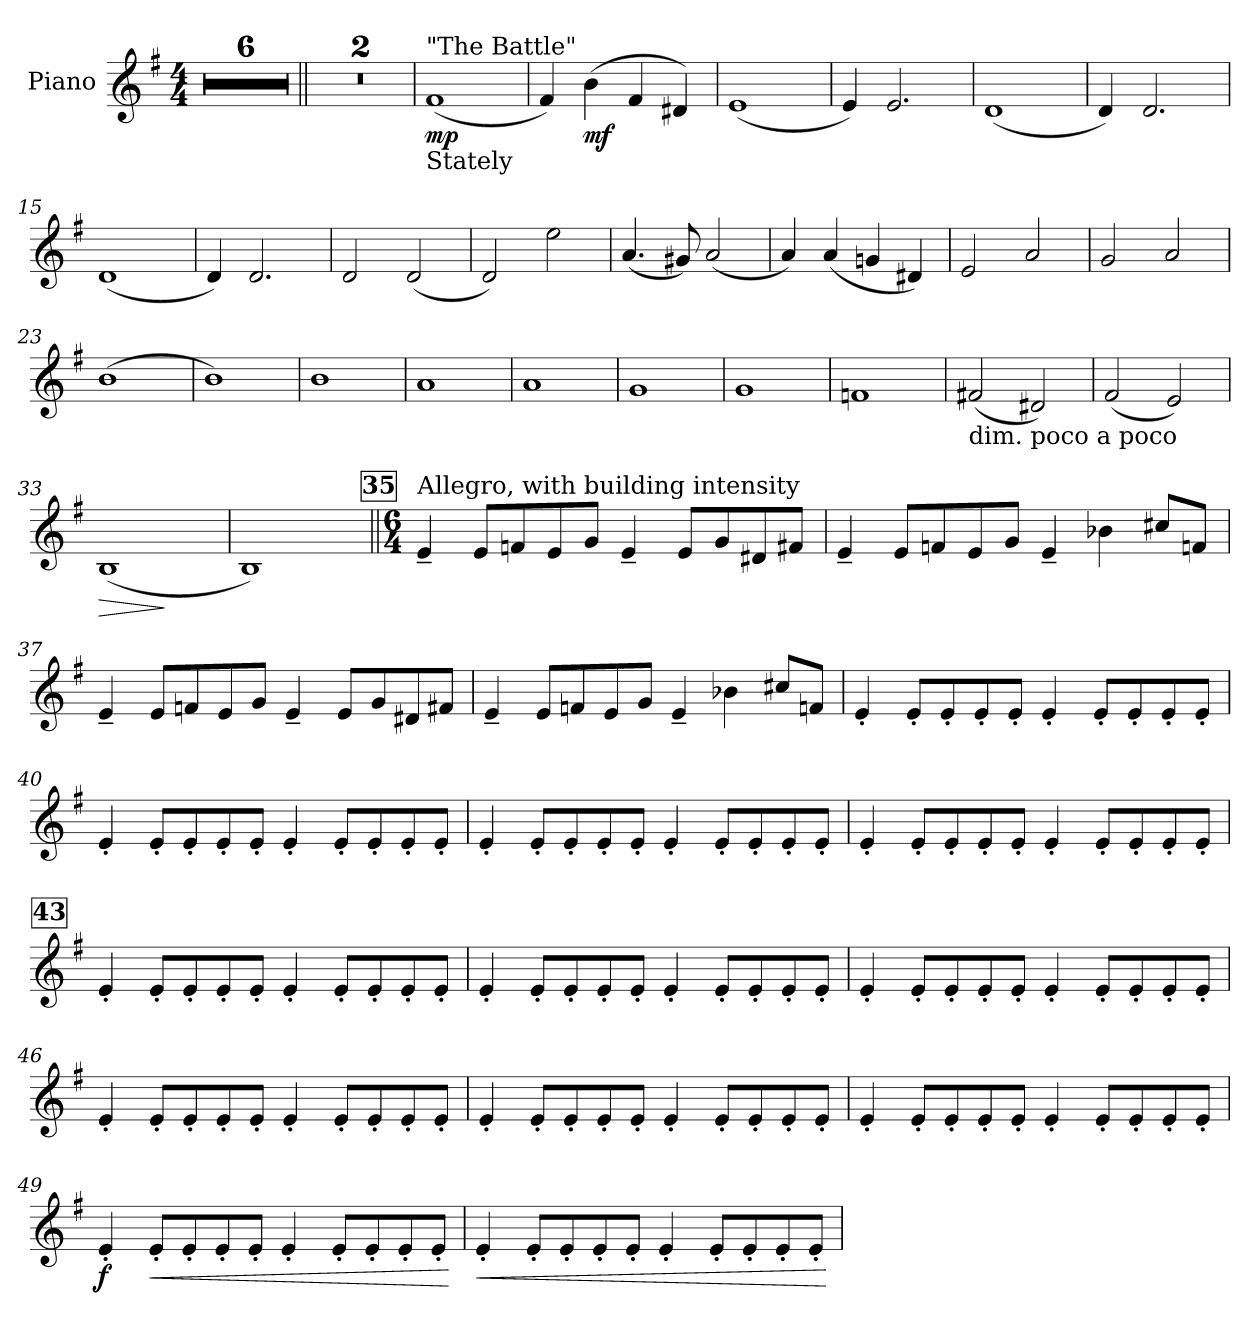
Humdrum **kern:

**kern	**dynam
*part1	*part1
*staff1	*staff1
*I"Piano	*
*I'Pno.	*
*clefG2	*
*k[f#]	*
*M4/4	*
=1	=1
1r	.
=2	=2
1r	.
=3	=3
1r	.
=4	=4
1r	.
=5	=5
1r	.
=6	=6
1r;<	.
=7||	=7||
1r	.
=8	=8
1r	.
=9	=9
!LO:TX:a:t="The Battle"	!
!LO:TX:b:t=Stately	!
!	!LO:DY:b
(1f#	mp
=10	=10
4f#/)	.
!	!LO:DY:b
(4b\	mf
4f#/	.
4d#X/)	.
=11	=11
(1e	.
=12	=12
4e/)	.
2.e/	.
=13	=13
(1d	.
=14	=14
4d/)	.
2.d/	.
=15	=15
(1d	.
=16	=16
4d/)	.
2.d/	.
=17	=17
2d/	.
(2d/	.
=18	=18
2d/)	.
2ee\	.
!!LO:LB:g=z
=19	=19
(4.a/	.
8g#X/)	.
(2a/	.
=20	=20
4a/)	.
(4a/	.
4gn/	.
4d#X/)	.
=21	=21
2e/	.
2a/	.
=22	=22
2g/	.
2a/	.
=23	=23
(1b	.
=24	=24
1b)	.
=25	=25
1b	.
=26	=26
1a	.
!!LO:LB:g=z
=27	=27
1a	.
=28	=28
1g	.
=29	=29
1g	.
=30	=30
1fn	.
=31	=31
!LO:TX:b:t=dim. poco a poco	!
(2f#X/	.
2d#X/)	.
=32	=32
(2f#/	.
2e/)	.
=33	=33
!	!LO:HP:b
(1B	>
.	]
=34	=34
1B)	.
!!LO:LB:g=z
!!LO:REH:place=s1:a:B:fs=14:t=35
=35||	=35||
*M6/4	*
!LO:TX:a:t=Allegro, with building intensity	!
4e~/	.
8e/L	.
8fn/	.
8e/	.
8g/J	.
4e~/	.
8e/L	.
8g/	.
8d#X/	.
8f#X/J	.
=36	=36
4e~/	.
8e/L	.
8fn/	.
8e/	.
8g/J	.
4e~/	.
4b-X\	.
8cc#X/L	.
8fn/J	.
=37	=37
4e~/	.
8e/L	.
8fn/	.
8e/	.
8g/J	.
4e~/	.
8e/L	.
8g/	.
8d#X/	.
8f#X/J	.
!!LO:LB:g=z
=38	=38
4e~/	.
8e/L	.
8fn/	.
8e/	.
8g/J	.
4e~/	.
4b-X\	.
8cc#X/L	.
8fn/J	.
=39	=39
4e'/	.
8e'/L	.
8e'/	.
8e'/	.
8e'/J	.
4e'/	.
8e'/L	.
8e'/	.
8e'/	.
8e'/J	.
=40	=40
4e'/	.
8e'/L	.
8e'/	.
8e'/	.
8e'/J	.
4e'/	.
8e'/L	.
8e'/	.
8e'/	.
8e'/J	.
=41	=41
4e'/	.
8e'/L	.
8e'/	.
8e'/	.
8e'/J	.
4e'/	.
8e'/L	.
8e'/	.
8e'/	.
8e'/J	.
!!LO:LB:g=z
=42	=42
4e'/	.
8e'/L	.
8e'/	.
8e'/	.
8e'/J	.
4e'/	.
8e'/L	.
8e'/	.
8e'/	.
8e'/J	.
!!LO:REH:place=s1:a:B:fs=14:t=43
=43	=43
4e'/	.
8e'/L	.
8e'/	.
8e'/	.
8e'/J	.
4e'/	.
8e'/L	.
8e'/	.
8e'/	.
8e'/J	.
=44	=44
4e'/	.
8e'/L	.
8e'/	.
8e'/	.
8e'/J	.
4e'/	.
8e'/L	.
8e'/	.
8e'/	.
8e'/J	.
=45	=45
4e'/	.
8e'/L	.
8e'/	.
8e'/	.
8e'/J	.
4e'/	.
8e'/L	.
8e'/	.
8e'/	.
8e'/J	.
!!LO:LB:g=z
=46	=46
4e'/	.
8e'/L	.
8e'/	.
8e'/	.
8e'/J	.
4e'/	.
8e'/L	.
8e'/	.
8e'/	.
8e'/J	.
=47	=47
4e'/	.
8e'/L	.
8e'/	.
8e'/	.
8e'/J	.
4e'/	.
8e'/L	.
8e'/	.
8e'/	.
8e'/J	.
=48	=48
4e'/	.
8e'/L	.
8e'/	.
8e'/	.
8e'/J	.
4e'/	.
8e'/L	.
8e'/	.
8e'/	.
8e'/J	.
=49	=49
!	!LO:DY:b
4e'/	f
!	!LO:HP:b
8e'/L	<
8e'/	.
8e'/	.
8e'/J	.
4e'/	.
8e'/L	.
8e'/	.
8e'/	.
8e'/J	.
.	[
!!LO:LB:g=z
=50	=50
!	!LO:HP:b
4e'/	<
8e'/L	.
8e'/	.
8e'/	.
8e'/J	.
4e'/	.
8e'/L	.
8e'/	.
8e'/	.
8e'/J	.
.	[
=	=
*-	*-
